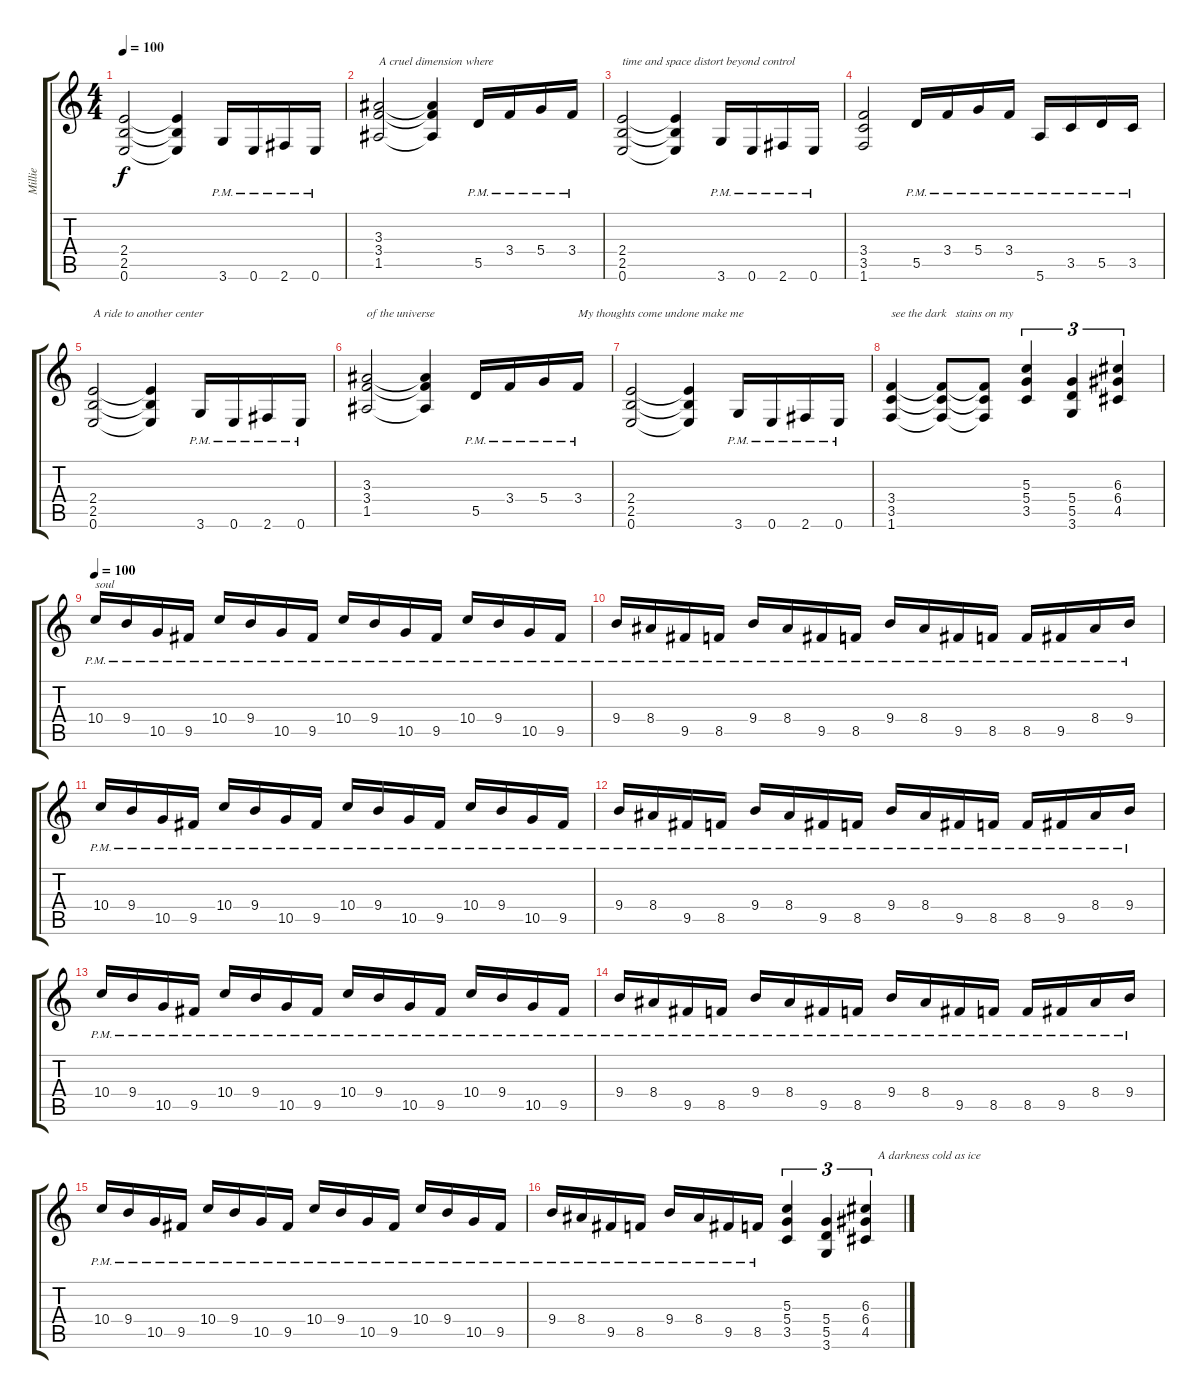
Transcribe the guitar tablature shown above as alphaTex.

\track ("Millie" "Millie") {instrument distortionguitar}
\staff {score tabs}
\tuning (E4 B3 G3 D3 A2 E2) {hide}
\ts (4 4)
\tempo 100
\clef g2
\ks c
(2.4 2.5 0.6).2{dy f} (2.4{t} 2.5{t} 0.6{t}).4 3.6{pm}.16 0.6{pm}.16 2.6{pm}.16 0.6{pm}.16 |
(3.3 3.4 1.5).2{txt "A cruel dimension where"} (3.3{t} 3.4{t} 1.5{t}).4 5.5{pm}.16 3.4{pm}.16 5.4{pm}.16 3.4{pm}.16 |
(2.4 2.5 0.6).2{txt "time and space distort beyond control"} (2.4{t} 2.5{t} 0.6{t}).4 3.6{pm}.16 0.6{pm}.16 2.6{pm}.16 0.6{pm}.16 |
(3.4 3.5 1.6).2 5.5{pm}.16 3.4{pm}.16 5.4{pm}.16 3.4{pm}.16 5.6{pm}.16 3.5{pm}.16 5.5{pm}.16 3.5{pm}.16 |
(2.4 2.5 0.6).2{txt "A ride to another center"} (2.4{t} 2.5{t} 0.6{t}).4 3.6{pm}.16 0.6{pm}.16 2.6{pm}.16 0.6{pm}.16 |
(3.3 3.4 1.5).2{txt "of the universe"} (3.3{t} 3.4{t} 1.5{t}).4 5.5{pm}.16 3.4{pm}.16 5.4{pm}.16 3.4{pm}.16{txt "My thoughts come undone make me"} |
(2.4 2.5 0.6).2 (2.4{t} 2.5{t} 0.6{t}).4 3.6{pm}.16 0.6{pm}.16 2.6{pm}.16 0.6{pm}.16 |
(3.4 3.5 1.6).4{txt "see the dark   stains on my"} (3.4{t} 3.5{t} 1.6{t}).8 (3.4{t} 3.5{t} 1.6{t}).8 (5.3 5.4 3.5).4{tu (3 2)} (5.4 5.5 3.6).4{tu (3 2)} (6.3 6.4 4.5).4{tu (3 2)} |
\tempo 100
10.4{pm}.16{txt "soul"} 9.4{pm}.16 10.5{pm}.16 9.5{pm}.16 10.4{pm}.16 9.4{pm}.16 10.5{pm}.16 9.5{pm}.16 10.4{pm}.16 9.4{pm}.16 10.5{pm}.16 9.5{pm}.16 10.4{pm}.16 9.4{pm}.16 10.5{pm}.16 9.5{pm}.16 |
9.4{pm}.16 8.4{pm}.16 9.5{pm}.16 8.5{pm}.16 9.4{pm}.16 8.4{pm}.16 9.5{pm}.16 8.5{pm}.16 9.4{pm}.16 8.4{pm}.16 9.5{pm}.16 8.5{pm}.16 8.5{pm}.16 9.5{pm}.16 8.4{pm}.16 9.4{pm}.16 |
10.4{pm}.16 9.4{pm}.16 10.5{pm}.16 9.5{pm}.16 10.4{pm}.16 9.4{pm}.16 10.5{pm}.16 9.5{pm}.16 10.4{pm}.16 9.4{pm}.16 10.5{pm}.16 9.5{pm}.16 10.4{pm}.16 9.4{pm}.16 10.5{pm}.16 9.5{pm}.16 |
9.4{pm}.16 8.4{pm}.16 9.5{pm}.16 8.5{pm}.16 9.4{pm}.16 8.4{pm}.16 9.5{pm}.16 8.5{pm}.16 9.4{pm}.16 8.4{pm}.16 9.5{pm}.16 8.5{pm}.16 8.5{pm}.16 9.5{pm}.16 8.4{pm}.16 9.4{pm}.16 |
10.4{pm}.16 9.4{pm}.16 10.5{pm}.16 9.5{pm}.16 10.4{pm}.16 9.4{pm}.16 10.5{pm}.16 9.5{pm}.16 10.4{pm}.16 9.4{pm}.16 10.5{pm}.16 9.5{pm}.16 10.4{pm}.16 9.4{pm}.16 10.5{pm}.16 9.5{pm}.16 |
9.4{pm}.16 8.4{pm}.16 9.5{pm}.16 8.5{pm}.16 9.4{pm}.16 8.4{pm}.16 9.5{pm}.16 8.5{pm}.16 9.4{pm}.16 8.4{pm}.16 9.5{pm}.16 8.5{pm}.16 8.5{pm}.16 9.5{pm}.16 8.4{pm}.16 9.4{pm}.16 |
10.4{pm}.16 9.4{pm}.16 10.5{pm}.16 9.5{pm}.16 10.4{pm}.16 9.4{pm}.16 10.5{pm}.16 9.5{pm}.16 10.4{pm}.16 9.4{pm}.16 10.5{pm}.16 9.5{pm}.16 10.4{pm}.16 9.4{pm}.16 10.5{pm}.16 9.5{pm}.16 |
9.4{pm}.16 8.4{pm}.16 9.5{pm}.16 8.5{pm}.16 9.4{pm}.16 8.4{pm}.16 9.5{pm}.16 8.5{pm}.16 (5.3 5.4 3.5).4{tu (3 2)} (5.4 5.5 3.6).4{tu (3 2)} (6.3 6.4 4.5).4{tu (3 2) txt "    A darkness cold as ice"}
